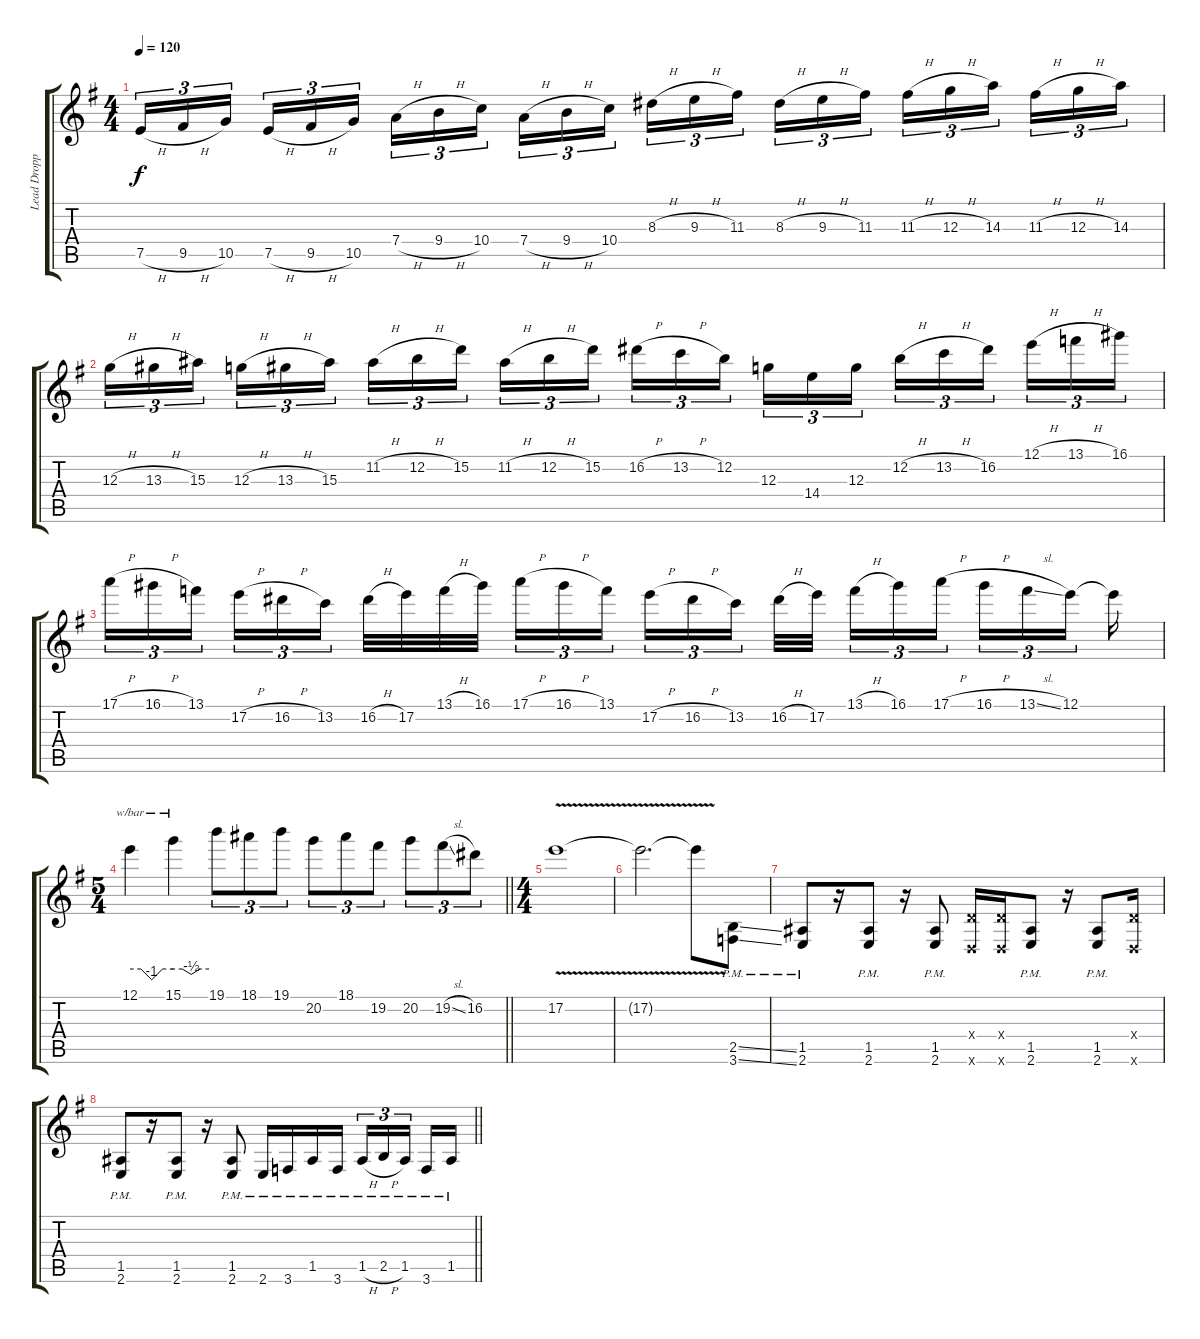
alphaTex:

\track ("Lead Dropped D " "Lead Dropp") {instrument distortionguitar}
\staff {score tabs}
\tuning (E4 B3 G3 D3 A2 D2) {hide}
\ts (4 4)
\tempo 120
\clef g2
\ks eminor
7.5{h}.16{tu (3 2) dy f} 9.5{h}.16{tu (3 2)} 10.5.16{tu (3 2) beam splitsecondary} 7.5{h}.16{tu (3 2)} 9.5{h}.16{tu (3 2)} 10.5.16{tu (3 2)} 7.4{h}.16{tu (3 2)} 9.4{h}.16{tu (3 2)} 10.4.16{tu (3 2) beam splitsecondary} 7.4{h}.16{tu (3 2)} 9.4{h}.16{tu (3 2)} 10.4.16{tu (3 2)} 8.3{h}.16{tu (3 2)} 9.3{h}.16{tu (3 2)} 11.3.16{tu (3 2) beam splitsecondary} 8.3{h}.16{tu (3 2)} 9.3{h}.16{tu (3 2)} 11.3.16{tu (3 2)} 11.3{h}.16{tu (3 2)} 12.3{h}.16{tu (3 2)} 14.3.16{tu (3 2) beam splitsecondary} 11.3{h}.16{tu (3 2)} 12.3{h}.16{tu (3 2)} 14.3.16{tu (3 2)} |
12.3{h}.16{tu (3 2)} 13.3{h}.16{tu (3 2)} 15.3.16{tu (3 2) beam splitsecondary} 12.3{h}.16{tu (3 2)} 13.3{h}.16{tu (3 2)} 15.3.16{tu (3 2)} 11.2{h}.16{tu (3 2)} 12.2{h}.16{tu (3 2)} 15.2.16{tu (3 2) beam splitsecondary} 11.2{h}.16{tu (3 2)} 12.2{h}.16{tu (3 2)} 15.2.16{tu (3 2)} 16.2{h}.16{tu (3 2)} 13.2{h}.16{tu (3 2)} 12.2.16{tu (3 2) beam splitsecondary} 12.3.16{tu (3 2)} 14.4.16{tu (3 2)} 12.3.16{tu (3 2)} 12.2{h}.16{tu (3 2)} 13.2{h}.16{tu (3 2)} 16.2.16{tu (3 2) beam splitsecondary} 12.1{h}.16{tu (3 2)} 13.1{h}.16{tu (3 2)} 16.1.16{tu (3 2)} |
17.1{h}.16{tu (3 2)} 16.1{h}.16{tu (3 2)} 13.1.16{tu (3 2) beam splitsecondary} 17.2{h}.16{tu (3 2)} 16.2{h}.16{tu (3 2)} 13.2.16{tu (3 2)} 16.2{h}.32 17.2.32 13.1{h}.32 16.1.32{beam splitsecondary} 17.1{h}.16{tu (3 2)} 16.1{h}.16{tu (3 2)} 13.1.16{tu (3 2)} 17.2{h}.16{tu (3 2)} 16.2{h}.16{tu (3 2)} 13.2.16{tu (3 2) beam splitsecondary} 16.2{h}.32 17.2.32{beam splitsecondary} 13.1{h}.16{tu (3 2)} 16.1.16{tu (3 2)} 17.1{h}.16{tu (3 2) beam splitsecondary} 16.1{h}.16{tu (3 2)} 13.1{sl}.16{tu (3 2)} 12.1.16{tu (3 2) beam splitsecondary} 12.1{t}.16 |
\ts (5 4)
\barLineRight lightlight
12.1.4{tbe (custom default 0 0 15 0 30 -4 45 0 60 0)} 15.1.4{tbe (custom default 0 0 15 0 30 -2 45 0 60 0)} 19.1.8{tu (3 2)} 18.1.8{tu (3 2)} 19.1.8{tu (3 2)} 20.2.8{tu (3 2)} 18.1.8{tu (3 2)} 19.2.8{tu (3 2)} 20.2.8{tu (3 2)} 19.2{sl}.8{tu (3 2)} 16.2.8{tu (3 2)} |
\ts (4 4)
\section ("" "")
17.2{v}.1 |
17.2{v t}.2{d} 17.2{t}.8 (2.5{ss pm} 3.6{ss pm}).8 |
(1.5{pm} 2.6{pm}).8 r.16 (1.5{pm} 2.6{pm}).8 r.16 (1.5{pm} 2.6{pm}).8 (0.4{x} 0.6{x}).16 (0.4{x} 0.6{x}).16 (1.5{pm} 2.6{pm}).8 r.16 (1.5{pm} 2.6{pm}).8 (0.4{x} 0.6{x}).16 |
\barLineRight lightlight
(1.5{pm} 2.6{pm}).8 r.16 (1.5{pm} 2.6{pm}).8 r.16 (1.5{pm} 2.6{pm}).8 2.6{pm}.16 3.6{pm}.16 1.5{pm}.16 3.6{pm}.16 1.5{h pm}.16{tu (3 2)} 2.5{h pm}.16{tu (3 2)} 1.5{pm}.16{tu (3 2) beam splitsecondary} 3.6{pm}.16 1.5{pm}.16
